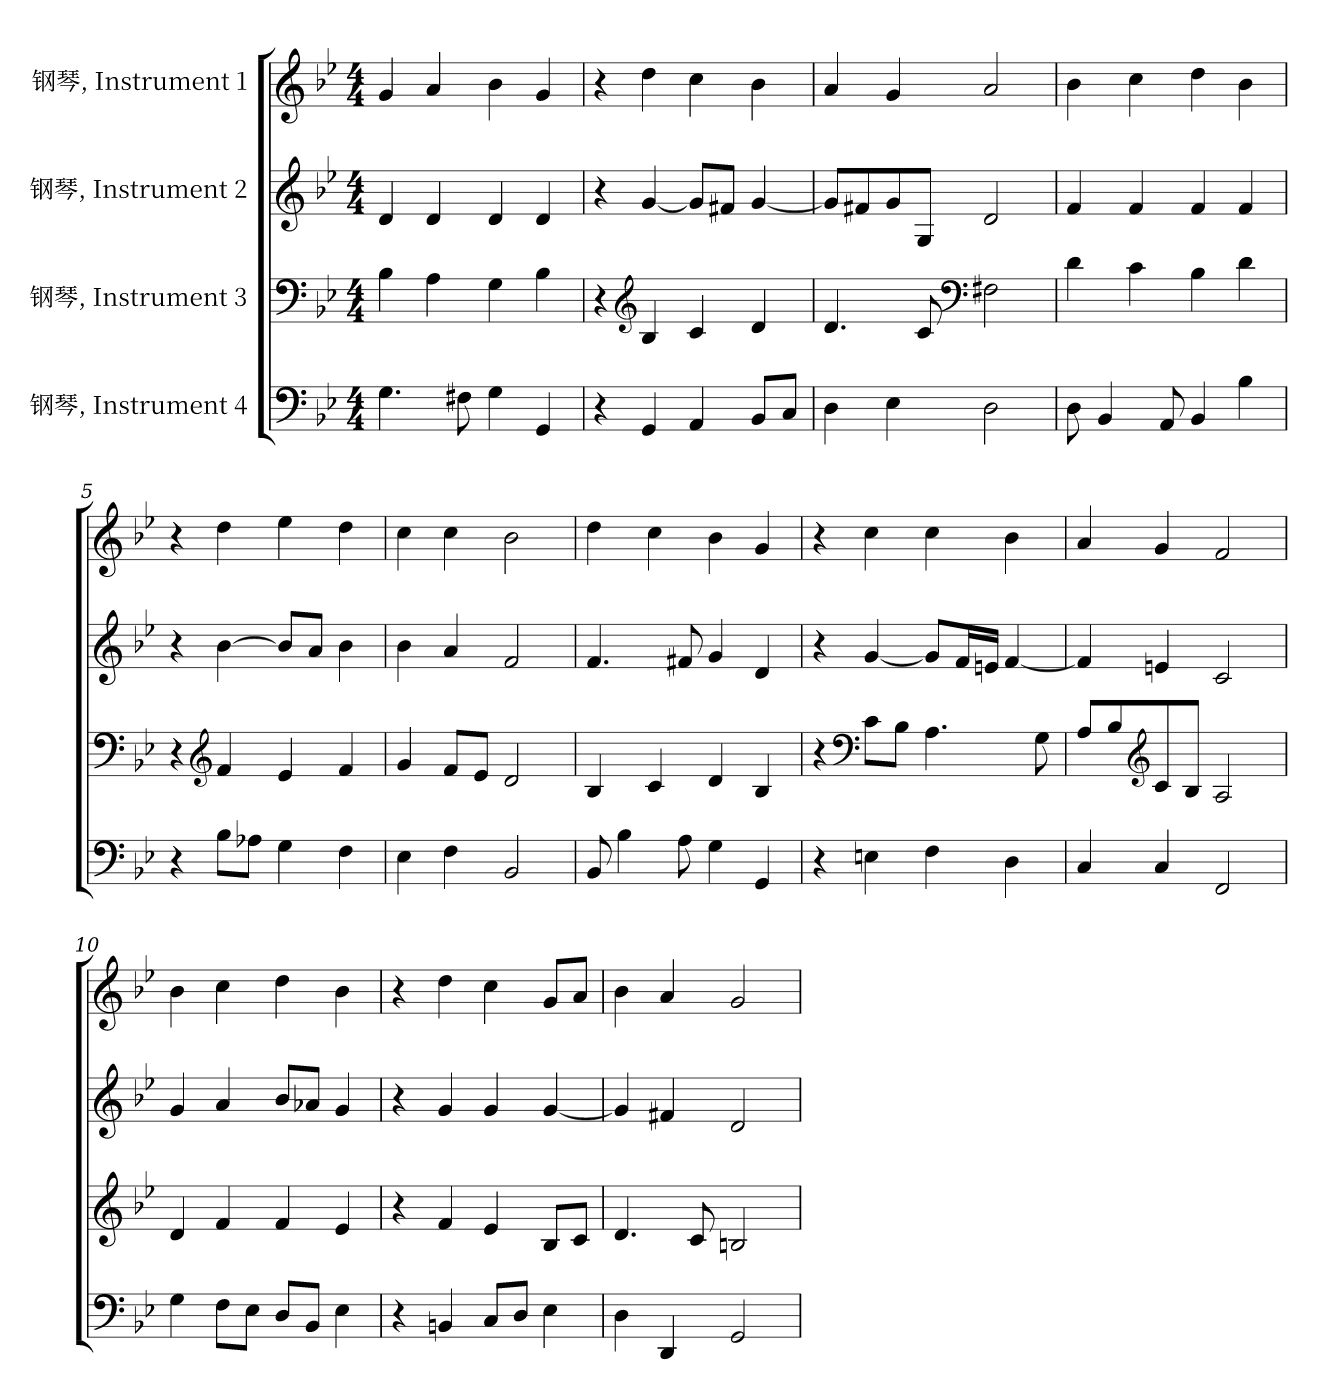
**kern	**kern	**kern	**kern
*part4	*part3	*part2	*part1
*staff4	*staff3	*staff2	*staff1
*I"钢琴, Instrument 4	*I"钢琴, Instrument 3	*I"钢琴, Instrument 2	*I"钢琴, Instrument 1
*clefF4	*clefF4	*clefG2	*clefG2
*k[b-e-]	*k[b-e-]	*k[b-e-]	*k[b-e-]
*M4/4	*M4/4	*M4/4	*M4/4
*MM96	*MM96	*MM96	*MM96
=1	=1	=1	=1
4.G\	4B-\	4d/	4g/
.	4A\	4d/	4a/
8F#X\	.	.	.
4G\	4G\	4d/	4b-\
4GG/	4B-\	4d/	4g/
=2	=2	=2	=2
4r	4r	4r	4r
*	*clefG2	*	*
4GG/	4B-/	[4g/	4dd\
4AA/	4c/	8g/L]	4cc\
.	.	8f#X/J	.
8BB-/L	4d/	[4g/	4b-\
8C/J	.	.	.
=3	=3	=3	=3
4D\	4.d/	8g/L]	4a/
.	.	8f#X/	.
4E-\	.	8g/	4g/
.	8c/	8G/J	.
*	*clefF4	*	*
2D\	2F#X\	2d/	2a/
=4	=4	=4	=4
8D\	4d\	4f/	4b-\
4BB-/	.	.	.
.	4c\	4f/	4cc\
8AA/	.	.	.
4BB-/	4B-\	4f/	4dd\
4B-\	4d\	4f/	4b-\
!!LO:LB:g=z
=5	=5	=5	=5
4r	4r	4r	4r
*	*clefG2	*	*
8B-\L	4f/	[4b-\	4dd\
8A-X\J	.	.	.
4G\	4e-/	8b-/L]	4ee-\
.	.	8a/J	.
4F\	4f/	4b-\	4dd\
=6	=6	=6	=6
4E-\	4g/	4b-\	4cc\
4F\	8f/L	4a/	4cc\
.	8e-/J	.	.
2BB-/	2d/	2f/	2b-\
=7	=7	=7	=7
8BB-/	4B-/	4.f/	4dd\
4B-\	.	.	.
.	4c/	.	4cc\
8A\	.	8f#X/	.
4G\	4d/	4g/	4b-\
4GG/	4B-/	4d/	4g/
=8	=8	=8	=8
4r	4r	4r	4r
*	*clefF4	*	*
4En\	8c\L	[4g/	4cc\
.	8B-\J	.	.
4F\	4.A\	8g/L]	4cc\
.	.	16f/L	.
.	.	16en/JJ	.
4D\	.	[4f/	4b-\
.	8G\	.	.
=9	=9	=9	=9
4C/	8A/L	4f/]	4a/
.	8B-/	.	.
*	*clefG2	*	*
4C/	8c/	4en/	4g/
.	8B-/J	.	.
2FF/	2A/	2c/	2f/
!!LO:LB:g=z
=10	=10	=10	=10
4G\	4d/	4g/	4b-\
8F\L	4f/	4a/	4cc\
8E-\J	.	.	.
8D/L	4f/	8b-/L	4dd\
8BB-/J	.	8a-X/J	.
4E-\	4e-/	4g/	4b-\
=11	=11	=11	=11
4r	4r	4r	4r
4BBn/	4f/	4g/	4dd\
8C/L	4e-/	4g/	4cc\
8D/J	.	.	.
4E-\	8B-/L	[4g/	8g/L
.	8c/J	.	8a/J
=12	=12	=12	=12
4D\	4.d/	4g/]	4b-\
4DD/	.	4f#X/	4a/
.	8c/	.	.
2GG/	2Bn/	2d/	2g/
=	=	=	=
*-	*-	*-	*-
